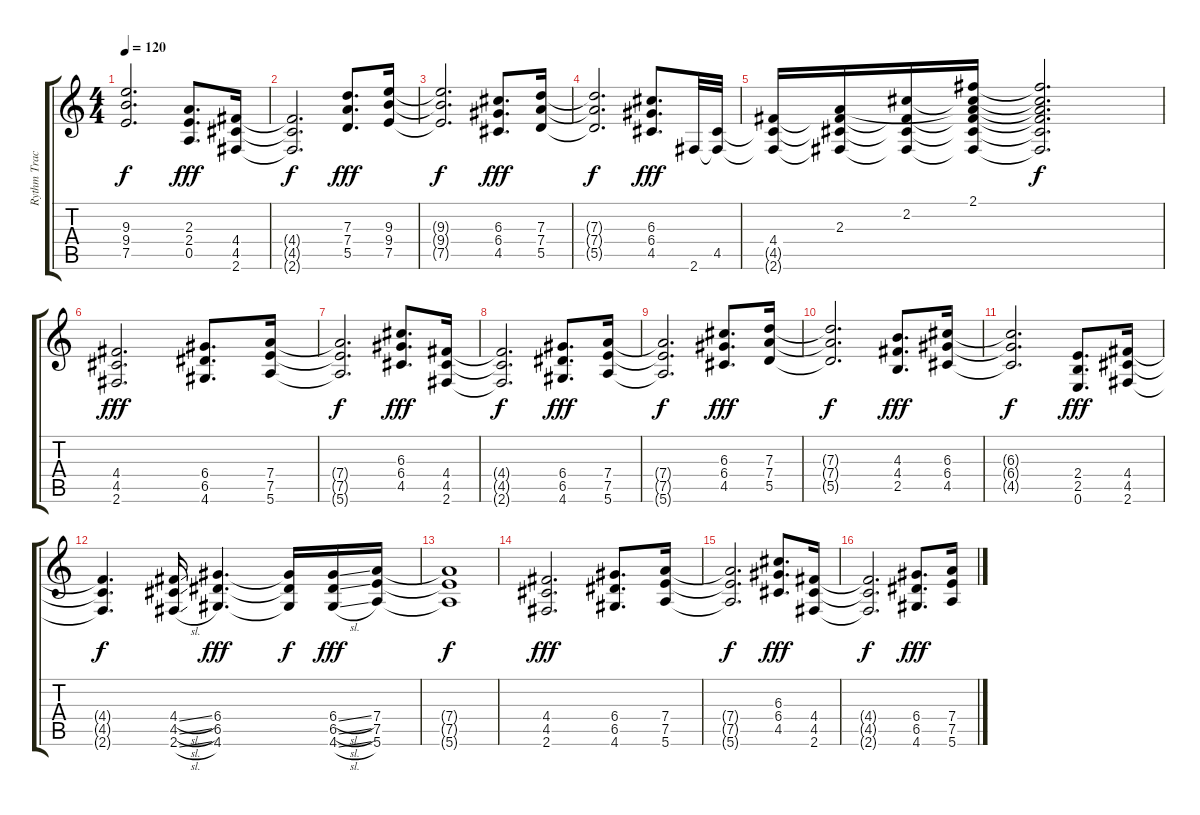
\track ("Rythm Track" "Rythm Trac") {instrument overdrivenguitar}
\staff {score tabs}
\tuning (E4 B3 G3 D3 A2 E2) {hide}
\ts (4 4)
\tempo 120
\clef g2
\ks c
(9.3{t} 9.4{t} 7.5{t}).2{d dy f} (2.3 2.4 0.5).8{d dy fff} (4.4 4.5 2.6).16 |
(4.4{t} 4.5{t} 2.6{t}).2{d dy f} (7.3 7.4 5.5).8{d dy fff} (9.3 9.4 7.5).16 |
(9.3{t} 9.4{t} 7.5{t}).2{d dy f} (6.3 6.4 4.5).8{d dy fff} (7.3 7.4 5.5).16 |
(7.3{t} 7.4{t} 5.5{t}).2{d dy f} (6.3 6.4 4.5).8{d dy fff} 2.6.32 (4.5 2.6{t}).32 |
(4.4 4.5{t} 2.6{t}).16 (2.3 4.4{t} 4.5{t} 2.6{t}).16 (2.2 4.4{t} 4.5{t} 2.6{t}).16 (2.1 2.2{t} 2.3{t} 4.4{t} 4.5{t} 2.6{t}).16 (2.1{t} 2.2{t} 2.3{t} 4.4{t} 4.5{t} 2.6{t}).2{d dy f} |
(4.4 4.5 2.6).2{d dy fff} (6.4 6.5 4.6).8{d} (7.4 7.5 5.6).16 |
(7.4{t} 7.5{t} 5.6{t}).2{d dy f} (6.3 6.4 4.5).8{d dy fff} (4.4 4.5 2.6).16 |
(4.4{t} 4.5{t} 2.6{t}).2{d dy f} (6.4 6.5 4.6).8{d dy fff} (7.4 7.5 5.6).16 |
(7.4{t} 7.5{t} 5.6{t}).2{d dy f} (6.3 6.4 4.5).8{d dy fff} (7.3 7.4 5.5).16 |
(7.3{t} 7.4{t} 5.5{t}).2{d dy f} (4.3 4.4 2.5).8{d dy fff} (6.3 6.4 4.5).16 |
(6.3{t} 6.4{t} 4.5{t}).2{d dy f} (2.4 2.5 0.6).8{d dy fff} (4.4 4.5 2.6).16 |
(4.4{t} 4.5{t} 2.6{t}).4{d dy f} (4.4{sl} 4.5{sl} 2.6{sl}).16 (6.4 6.5 4.6).4{d dy fff} (6.4{t} 6.5{t} 4.6{t}).16{dy f} (6.4{sl} 6.5{sl} 4.6{sl}).16{dy fff} (7.4 7.5 5.6).16 |
(7.4{t} 7.5{t} 5.6{t}).1{dy f} |
(4.4 4.5 2.6).2{d dy fff} (6.4 6.5 4.6).8{d} (7.4 7.5 5.6).16 |
(7.4{t} 7.5{t} 5.6{t}).2{d dy f} (6.3 6.4 4.5).8{d dy fff} (4.4 4.5 2.6).16 |
(4.4{t} 4.5{t} 2.6{t}).2{d dy f} (6.4 6.5 4.6).8{d dy fff} (7.4 7.5 5.6).16
